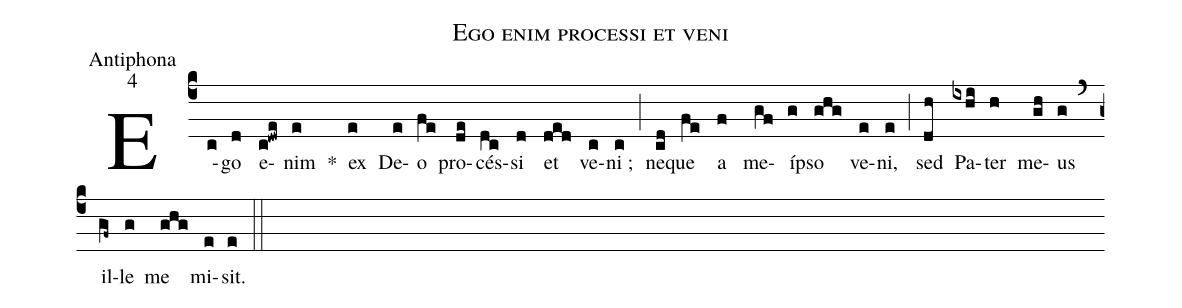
name:Ego enim processi et veni;
office-part:Antiphona;
mode:4;
%%
(c4) E(c)go(d) e(c!dwe)nim(e) *() ex(e) De(e)o(fe) pro(de)cés(dc)si(d) et(ded) ve(c)ni ;(c) (;) ne(cd)que(fe) a (f) me(gf)í(g)pso(ghg) ve(e)ni,(e) (;) sed(dh) Pa(ixhi)ter(h) me(gh)us(g) (`) il(gf~)le(g) me(ghg) mi(e)sit. (e) (::)
